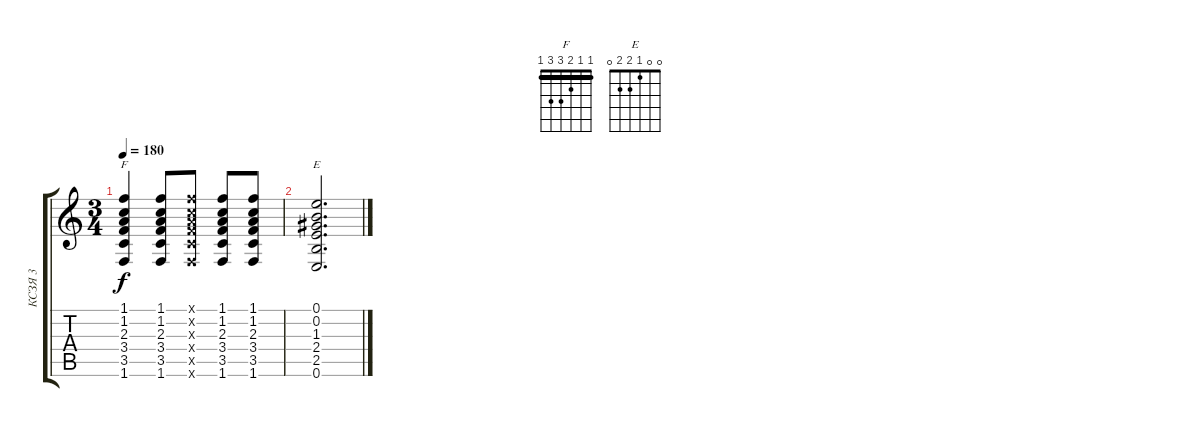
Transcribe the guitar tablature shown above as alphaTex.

\track ("КСЗЯ 3" "КСЗЯ 3") {instrument acousticguitarnylon}
\staff {score tabs}
\tuning (E4 B3 G3 D3 A2 E2) {hide}
\chord ("F" 1 1 2 3 3 1) {barre 1}
\chord ("E" 0 0 1 2 2 0)
\ts (3 4)
\tempo 180
\clef g2
\ks c
(1.1 1.2 2.3 3.4 3.5 1.6).4{ch "F" dy f} (1.1 1.2 2.3 3.4 3.5 1.6).8 (1.1{x} 1.2{x} 2.3{x} 3.4{x} 3.5{x} 1.6{x}).8 (1.1 1.2 2.3 3.4 3.5 1.6).8 (1.1 1.2 2.3 3.4 3.5 1.6).8 |
(0.1 0.2 1.3 2.4 2.5 0.6).2{d ch "E"}
